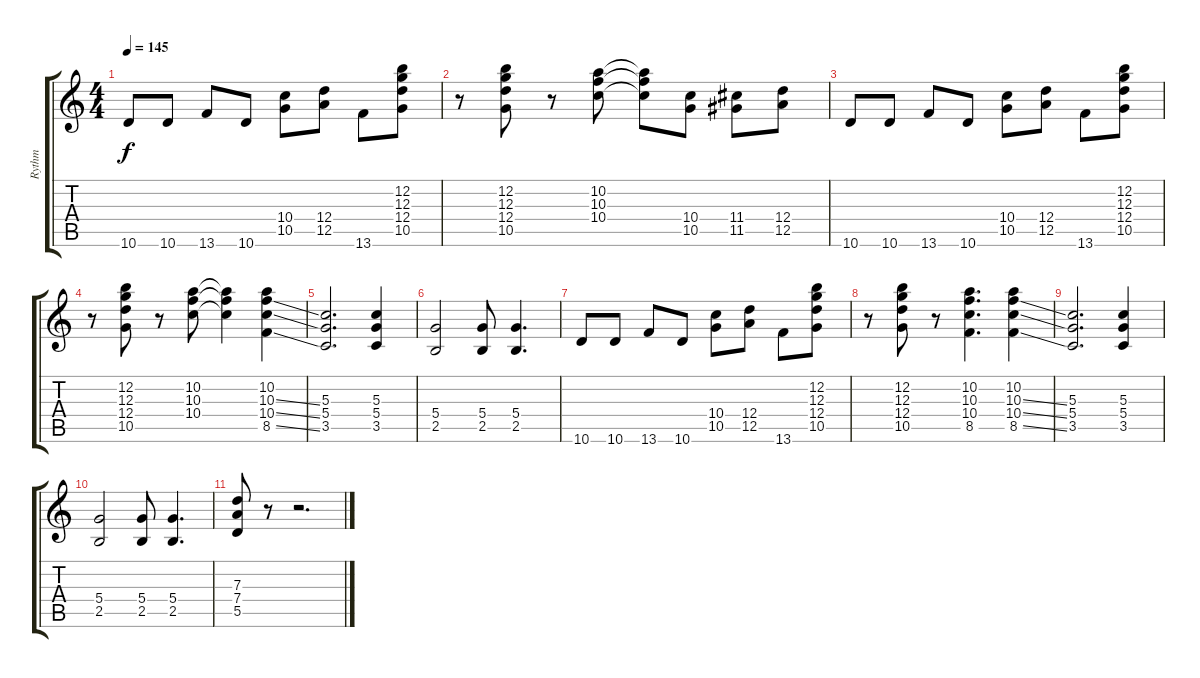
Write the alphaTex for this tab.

\track ("Rythm" "Rythm") {instrument distortionguitar}
\staff {score tabs}
\tuning (E4 B3 G3 D3 A2 E2) {hide}
\ts (4 4)
\tempo 145
\clef g2
\ks c
10.6.8{dy f} 10.6.8 13.6.8 10.6.8 (10.4 10.5).8 (12.4 12.5).8 13.6.8 (12.2 12.3 12.4 10.5).8 |
r.8 (12.2 12.3 12.4 10.5).8 r.8 (10.2 10.3 10.4).8 (10.2{t} 10.3{t} 10.4{t}).8 (10.4 10.5).8 (11.4 11.5).8 (12.4 12.5).8 |
10.6.8 10.6.8 13.6.8 10.6.8 (10.4 10.5).8 (12.4 12.5).8 13.6.8 (12.2 12.3 12.4 10.5).8 |
r.8 (12.2 12.3 12.4 10.5).8 r.8 (10.2 10.3 10.4).8 (10.2{t} 10.3{t} 10.4{t}).4 (10.2 10.3{ss} 10.4{ss} 8.5{ss}).4 |
(5.3 5.4 3.5).2{d} (5.3 5.4 3.5).4 |
(5.4 2.5).2 (5.4 2.5).8 (5.4 2.5).4{d} |
10.6.8 10.6.8 13.6.8 10.6.8 (10.4 10.5).8 (12.4 12.5).8 13.6.8 (12.2 12.3 12.4 10.5).8 |
r.8 (12.2 12.3 12.4 10.5).8 r.8 (10.2 10.3 10.4 8.5).4{d} (10.2 10.3{ss} 10.4{ss} 8.5{ss}).4 |
(5.3 5.4 3.5).2{d} (5.3 5.4 3.5).4 |
(5.4 2.5).2 (5.4 2.5).8 (5.4 2.5).4{d} |
(7.3 7.4 5.5).8 r.8 r.2{d}
